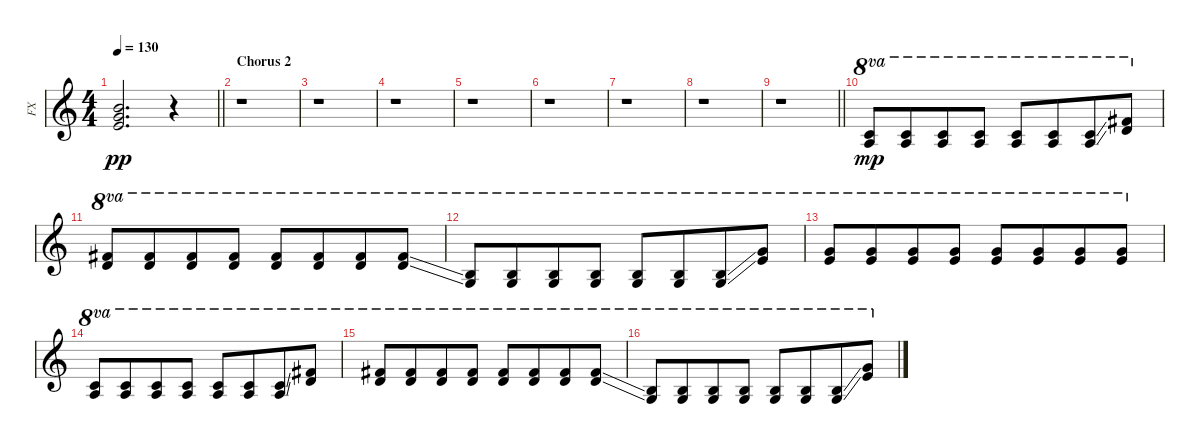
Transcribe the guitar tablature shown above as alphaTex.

\track ("FX" "FX") {instrument orchestralharp}
\staff {score}
\tuning (E4 B3 G3 D3 A2 E2) {hide}
\ts (4 4)
\tempo 130
\clef g2
\barLineRight lightlight
\ks aminor
(7.1 8.2 9.3).2{d dy pp} r.4 |
\section ("" "Chorus 2")
r.1 |
r.1 |
r.1 |
r.1 |
r.1 |
r.1 |
r.1 |
\barLineRight lightlight
r.1 |
\section ("" "")
(8.1 10.2).8{ot 8va dy mp balance 5 instrument electricguitarjazz} (8.1 10.2).8{ot 8va beam merge} (8.1 10.2).8{ot 8va} (8.1 10.2).8{ot 8va} (8.1 10.2).8{ot 8va} (8.1 10.2).8{ot 8va beam merge} (8.1{ss} 10.2{ss}).8{ot 8va} (14.1 15.2).8{ot 8va} |
(14.1 15.2).8{ot 8va} (14.1 15.2).8{ot 8va beam merge} (14.1 15.2).8{ot 8va} (14.1 15.2).8{ot 8va} (14.1 15.2).8{ot 8va} (14.1 15.2).8{ot 8va beam merge} (14.1 15.2).8{ot 8va} (14.1{ss} 15.2{ss}).8{ot 8va} |
(7.1 8.2).8{ot 8va} (7.1 8.2).8{ot 8va beam merge} (7.1 8.2).8{ot 8va} (7.1 8.2).8{ot 8va} (7.1 8.2).8{ot 8va} (7.1 8.2).8{ot 8va beam merge} (7.1{ss} 8.2{ss}).8{ot 8va} (15.1 17.2).8{ot 8va} |
(15.1 17.2).8{ot 8va} (15.1 17.2).8{ot 8va beam merge} (15.1 17.2).8{ot 8va} (15.1 17.2).8{ot 8va} (15.1 17.2).8{ot 8va} (15.1 17.2).8{ot 8va beam merge} (15.1 17.2).8{ot 8va} (15.1 17.2).8{ot 8va} |
(8.1 10.2).8{ot 8va} (8.1 10.2).8{ot 8va beam merge} (8.1 10.2).8{ot 8va} (8.1 10.2).8{ot 8va} (8.1 10.2).8{ot 8va} (8.1 10.2).8{ot 8va beam merge} (8.1{ss} 10.2{ss}).8{ot 8va} (14.1 15.2).8{ot 8va} |
(14.1 15.2).8{ot 8va} (14.1 15.2).8{ot 8va beam merge} (14.1 15.2).8{ot 8va} (14.1 15.2).8{ot 8va} (14.1 15.2).8{ot 8va} (14.1 15.2).8{ot 8va beam merge} (14.1 15.2).8{ot 8va} (14.1{ss} 15.2{ss}).8{ot 8va} |
(7.1 8.2).8{ot 8va} (7.1 8.2).8{ot 8va beam merge} (7.1 8.2).8{ot 8va} (7.1 8.2).8{ot 8va} (7.1 8.2).8{ot 8va} (7.1 8.2).8{ot 8va beam merge} (7.1{ss} 8.2{ss}).8{ot 8va} (15.1 17.2).8{ot 8va}
